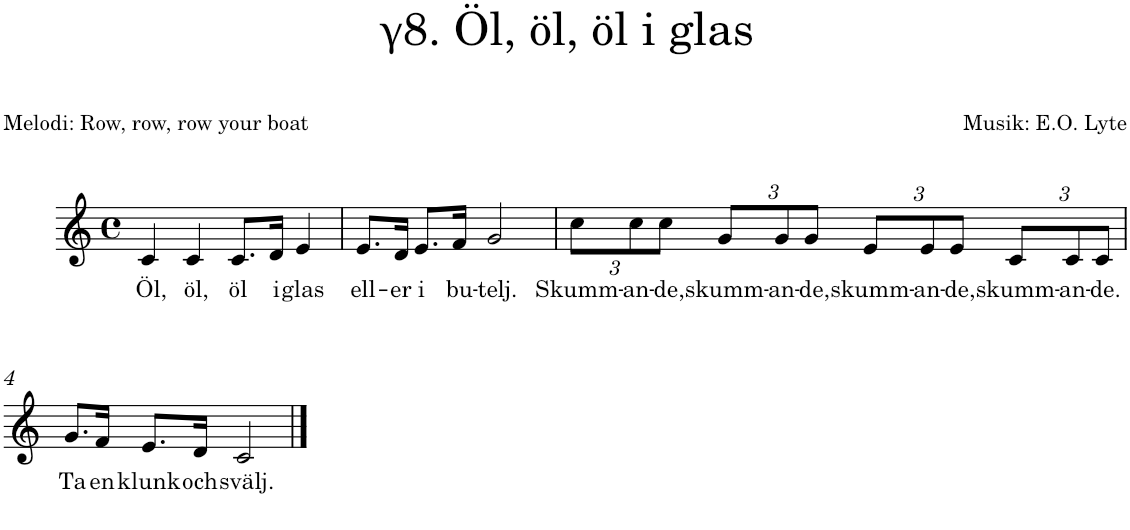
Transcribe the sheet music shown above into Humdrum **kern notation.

**kern	**text
*part1	*part1
*staff1	*staff1
*I"Piano	*
*I'Pno.	*
*clefG2	*
*k[]	*
*M4/4	*
*met(c)	*
=1	=1
!	!LO:LY:b
4c/	Öl,
!	!LO:LY:b
4c/	öl,
!	!LO:LY:b
8.c/L	öl
!	!LO:LY:b
16d/Jk	i
!	!LO:LY:b
4e/	glas
=2	=2
!	!LO:LY:b
8.e/L	ell-
!	!LO:LY:b
16d/Jk	-er
!	!LO:LY:b
8.e/L	i
!	!LO:LY:b
16f/Jk	bu-
!	!LO:LY:b
2g/	-telj.
=3	=3
*Xbrackettup	*
!	!LO:LY:b
12cc\L	Skumm-
!	!LO:LY:b
12cc\	-an-
!	!LO:LY:b
12cc\J	-de,
!	!LO:LY:b
12g/L	skumm-
!	!LO:LY:b
12g/	-an-
!	!LO:LY:b
12g/J	-de,
!	!LO:LY:b
12e/L	skumm-
!	!LO:LY:b
12e/	-an-
!	!LO:LY:b
12e/J	-de,
!	!LO:LY:b
12c/L	skumm-
!	!LO:LY:b
12c/	-an-
!	!LO:LY:b
12c/J	-de.
!!LO:LB:g=z
=4	=4
!	!LO:LY:b
8.g/L	Ta
!	!LO:LY:b
16f/Jk	en
!	!LO:LY:b
8.e/L	klunk
!	!LO:LY:b
16d/Jk	och
!	!LO:LY:b
2c/	svälj.
==	==
*-	*-
